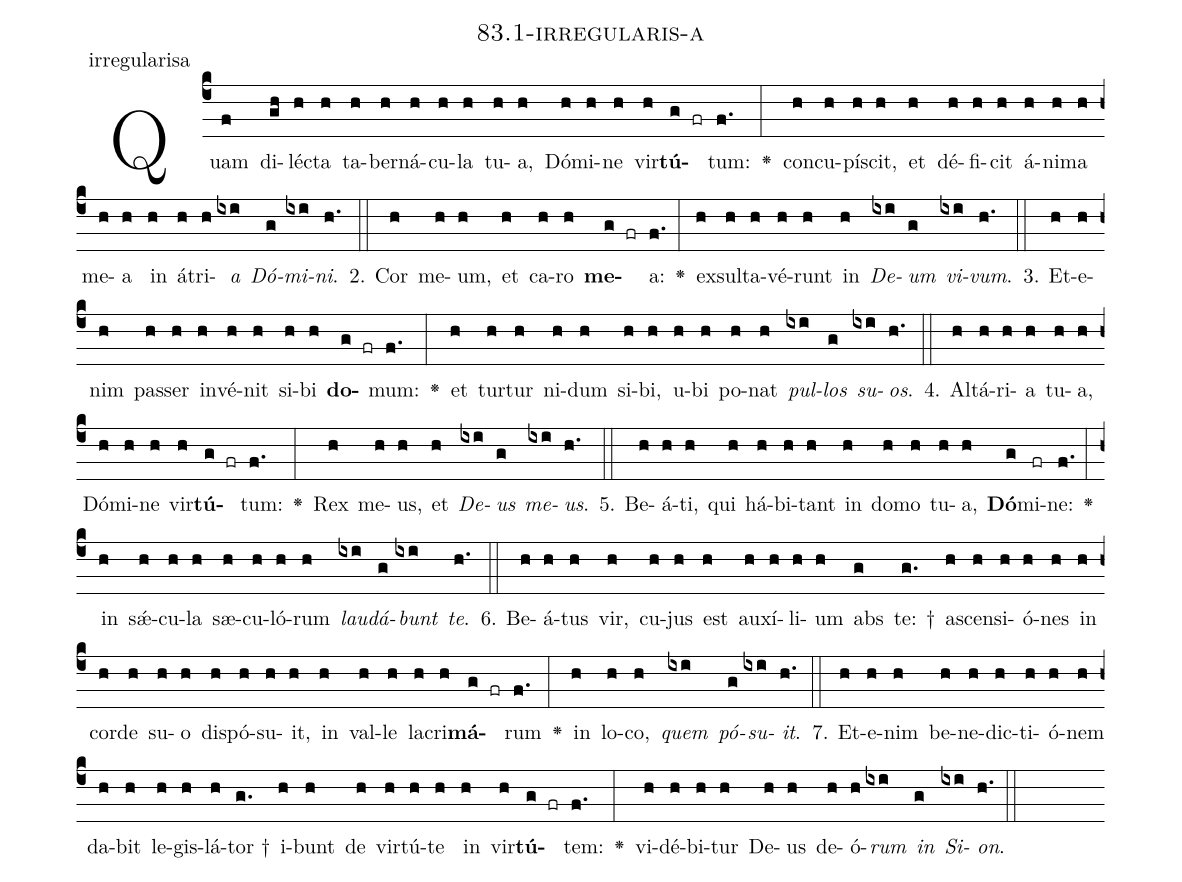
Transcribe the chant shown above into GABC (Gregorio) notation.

name: 83.1-irregularis-a;
annotation: irregularisa;
%%
(c4)Quam(f) di(gh)léc(h)ta(h) ta(h)ber(h)ná(h)cu(h)la(h) tu(h)a,(h) Dó(h)mi(h)ne(h) vir(h)<b>tú</b>(g fr)tum:(f.) <v>\greheightstar</v>(:) con(h)cu(h)pí(h)scit,(h) et(h) dé(h)fi(h)cit(h) á(h)ni(h)ma(h) me(h)a(h) in(h) á(h)tri(h)<i>a</i>(ixi) <i>Dó</i>(g)<i>mi</i>(ixi)<i>ni</i>.(h.) (::)
2. Cor(h) me(h)um,(h) et(h) ca(h)ro(h) <b>me</b>(g fr)a:(f.) <v>\greheightstar</v>(:) ex(h)sul(h)ta(h)vé(h)runt(h) in(h) <i>De</i>(ixi)<i>um</i>(g) <i>vi</i>(ixi)<i>vum</i>.(h.) (::)
3. Et(h)e(h)nim(h) pas(h)ser(h) in(h)vé(h)nit(h) si(h)bi(h) <b>do</b>(g fr)mum:(f.) <v>\greheightstar</v>(:) et(h) tur(h)tur(h) ni(h)dum(h) si(h)bi,(h) u(h)bi(h) po(h)nat(h) <i>pul</i>(ixi)<i>los</i>(g) <i>su</i>(ixi)<i>os</i>.(h.) (::)
4. Al(h)tá(h)ri(h)a(h) tu(h)a,(h) Dó(h)mi(h)ne(h) vir(h)<b>tú</b>(g fr)tum:(f.) <v>\greheightstar</v>(:) Rex(h) me(h)us,(h) et(h) <i>De</i>(ixi)<i>us</i>(g) <i>me</i>(ixi)<i>us</i>.(h.) (::)
5. Be(h)á(h)ti,(h) qui(h) há(h)bi(h)tant(h) in(h) do(h)mo(h) tu(h)a,(h) <b>Dó</b>(g)mi(fr)ne:(f.) <v>\greheightstar</v>(:) in(h) sǽ(h)cu(h)la(h) sæ(h)cu(h)ló(h)rum(h) <i>lau</i>(ixi)<i>dá</i>(g)<i>bunt</i>(ixi) <i>te</i>.(h.) (::)
6. Be(h)á(h)tus(h) vir,(h) cu(h)jus(h) est(h) au(h)xí(h)li(h)um(h) abs(g) te: †(g.) a(h)scen(h)si(h)ó(h)nes(h) in(h) cor(h)de(h) su(h)o(h) dis(h)pó(h)su(h)it,(h) in(h) val(h)le(h) la(h)cri(h)<b>má</b>(g fr)rum(f.) <v>\greheightstar</v>(:) in(h) lo(h)co,(h) <i>quem</i>(ixi) <i>pó</i>(g)<i>su</i>(ixi)<i>it</i>.(h.) (::)
7. Et(h)e(h)nim(h) be(h)ne(h)dic(h)ti(h)ó(h)nem(h) da(h)bit(h) le(h)gis(h)lá(h)tor †(g.) i(h)bunt(h) de(h) vir(h)tú(h)te(h) in(h) vir(h)<b>tú</b>(g fr)tem:(f.) <v>\greheightstar</v>(:) vi(h)dé(h)bi(h)tur(h) De(h)us(h) de(h)ó(h)<i>rum</i>(ixi) <i>in</i>(g) <i>Si</i>(ixi)<i>on</i>.(h.) (::)
